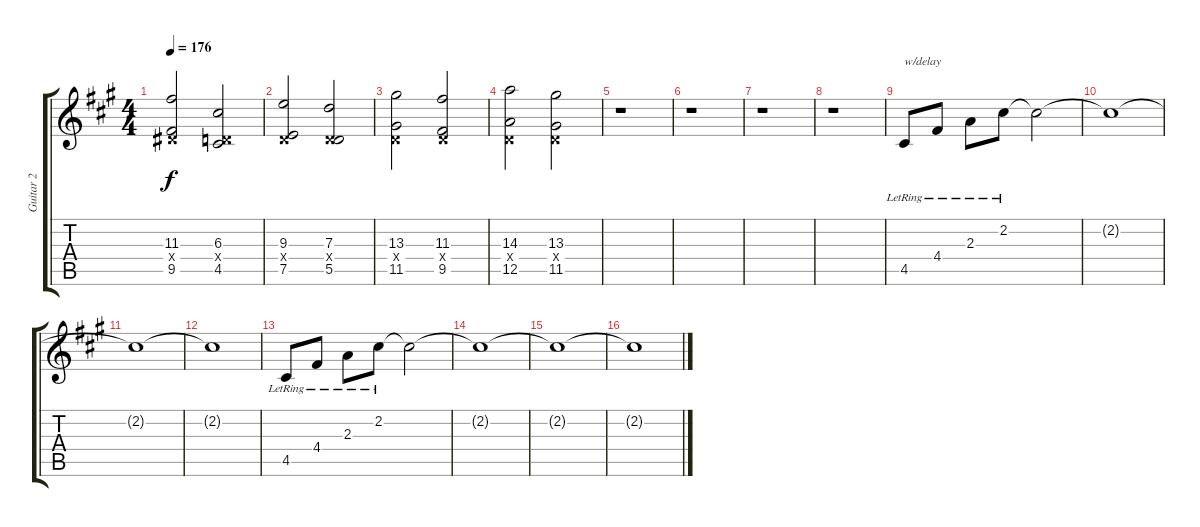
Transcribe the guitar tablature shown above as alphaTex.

\track ("Guitar 2" "Guitar 2") {instrument distortionguitar}
\staff {score tabs}
\tuning (E4 B3 G3 D3 A2 D2) {hide}
\ts (4 4)
\tempo 176
\clef g2
\ks a
(11.3 1.4{x} 9.5).2{dy f} (6.3 0.4{x} 4.5).2 |
(9.3 0.4{x} 7.5).2 (7.3 0.4{x} 5.5).2 |
(13.3 0.4{x} 11.5).2 (11.3 0.4{x} 9.5).2 |
(14.3 0.4{x} 12.5).2 (13.3 0.4{x} 11.5).2 |
r.1 |
r.1 |
r.1 |
r.1 |
4.5{lr}.8{txt "w/delay"} 4.4{lr}.8 2.3{lr}.8 2.2{lr}.8 2.2{t}.2 |
2.2{t}.1 |
2.2{t}.1 |
2.2{t}.1 |
4.5{lr}.8 4.4{lr}.8 2.3{lr}.8 2.2{lr}.8 2.2{t}.2 |
2.2{t}.1 |
2.2{t}.1 |
2.2{t}.1
